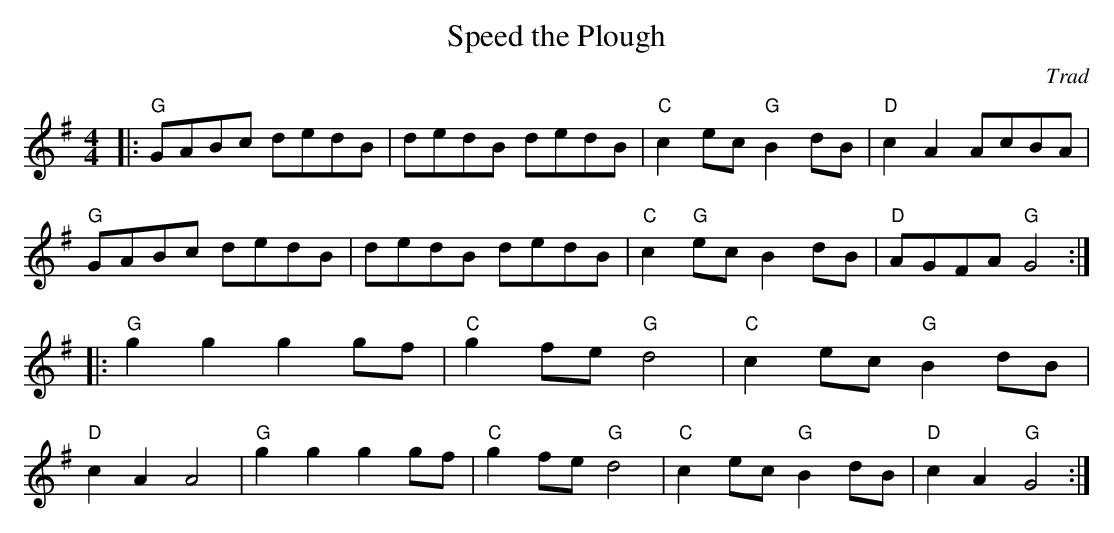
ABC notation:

X:1
T:Speed the Plough
C:Trad
M:4/4
E:13
K:G
|:"G"GABc dedB|dedB dedB|"C"c2 ec "G"B2 dB|"D"c2 A2 AcBA|\
"G"GABc dedB|dedB dedB|"C"c2 "G"ec B2 dB|"D"AGFA "G"G4::\
"G"g2 g2 g2 gf|"C"g2 fe "G"d4|"C"c2 ec "G"B2 dB|"D"c2 A2 A4|\
"G"g2 g2 g2 gf|"C"g2 fe "G"d4|"C"c2 ec "G"B2 dB|"D"c2 A2 "G"G4:|**
